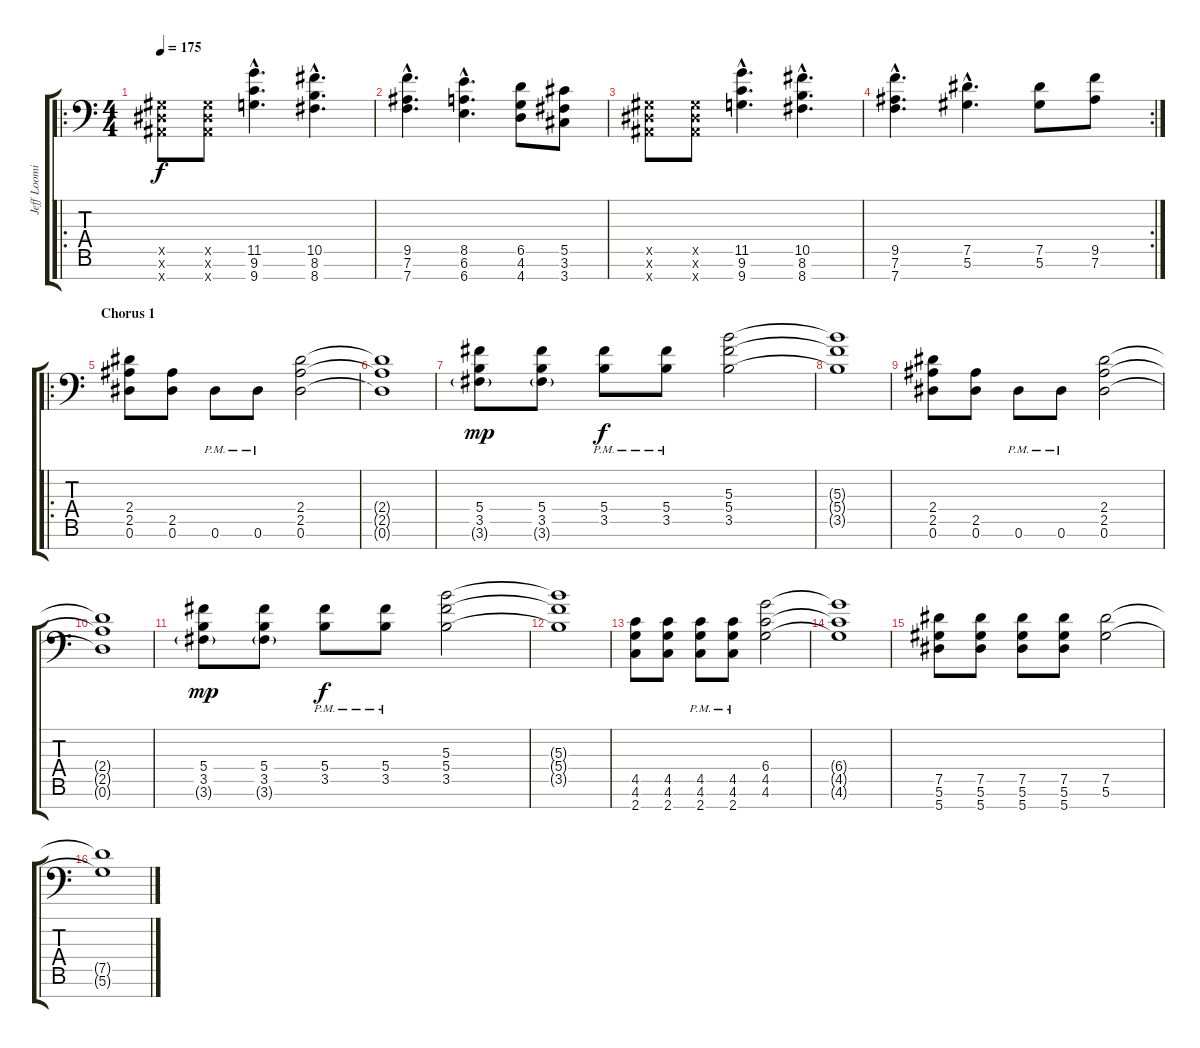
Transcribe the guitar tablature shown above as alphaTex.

\track ("Jeff Loomis" "Jeff Loomi") {instrument distortionguitar}
\staff {score tabs}
\tuning (Eb4 Bb3 Gb3 Db3 Ab2 Eb2 Bb1) {hide}
\ro
\ts (4 4)
\tempo 175
\clef f4
\ks c
(0.5{x} 0.6{x} 0.7{x}).8{dy f} (0.5{x} 0.6{x} 0.7{x}).8 (11.5{hac} 9.6{hac} 9.7{hac}).4{d} (10.5{hac} 8.6{hac} 8.7{hac}).4{d} |
(9.5{hac} 7.6{hac} 7.7{hac}).4{d} (8.5{hac} 6.6{hac} 6.7{hac}).4{d} (6.5 4.6 4.7).8 (5.5 3.6 3.7).8 |
(0.5{x} 0.6{x} 0.7{x}).8 (0.5{x} 0.6{x} 0.7{x}).8 (11.5{hac} 9.6{hac} 9.7{hac}).4{d} (10.5{hac} 8.6{hac} 8.7{hac}).4{d} |
\rc 2
(9.5{hac} 7.6{hac} 7.7{hac}).4{d} (7.5{hac} 5.6{hac}).4{d} (7.5 5.6).8 (9.5 7.6).8 |
\ro
\section ("" "Chorus 1")
(2.4 2.5 0.6).8 (2.5 0.6).8 0.6{pm}.8 0.6{pm}.8 (2.4 2.5 0.6).2 |
(2.4{t} 2.5{t} 0.6{t}).1 |
(5.4 3.5 3.6{g}).8{dy mp} (5.4 3.5 3.6{g}).8 (5.4{pm} 3.5{pm}).8{dy f} (5.4{pm} 3.5{pm}).8 (5.3 5.4 3.5).2 |
(5.3{t} 5.4{t} 3.5{t}).1 |
(2.4 2.5 0.6).8 (2.5 0.6).8 0.6{pm}.8 0.6{pm}.8 (2.4 2.5 0.6).2 |
(2.4{t} 2.5{t} 0.6{t}).1 |
(5.4 3.5 3.6{g}).8{dy mp} (5.4 3.5 3.6{g}).8 (5.4{pm} 3.5{pm}).8{dy f} (5.4{pm} 3.5{pm}).8 (5.3 5.4 3.5).2 |
(5.3{t} 5.4{t} 3.5{t}).1 |
(4.5 4.6 2.7).8 (4.5 4.6 2.7).8 (4.5 4.6{pm} 2.7).8 (4.5 4.6{pm} 2.7).8 (6.4 4.5 4.6).2 |
(6.4{t} 4.5{t} 4.6{t}).1 |
(7.5 5.6 5.7).8 (7.5 5.6 5.7).8 (7.5 5.6 5.7).8 (7.5 5.6 5.7).8 (7.5 5.6).2 |
(7.5{t} 5.6{t}).1
